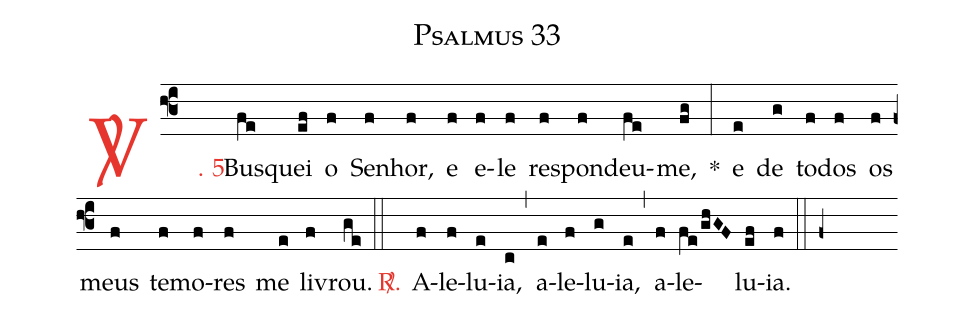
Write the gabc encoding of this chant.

name: Psalmus 33;
%%
(f3)

<c><sp>V/</sp>. 5.</c>() Bus(fe)quei(ef) o(f) Se(f)nhor,(f) e(f) e(f)le(f) res(f)pon(f)deu-(fe)me,(fg) *(:) e(e) de(g) to(f)dos(f) os(f) meus(f) te(f)mo(f)res(f) me(e) li(f)vrou.(ge)

(::)

<nlba><c><sp>R/</sp>.</c>() A</nlba>(f)le(f)lu(e)ia,(c) (,) a(e)le(f)lu(g)ia,(e) (,) a(f)le(fe/ghGF)lu(ef)ia.(f)

(::)

(f+)
